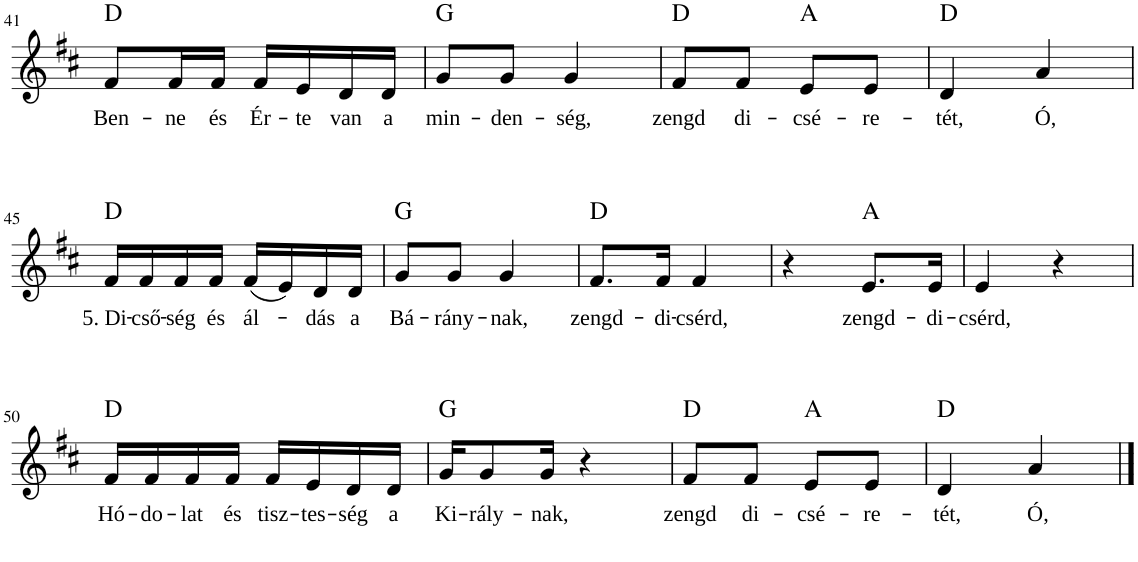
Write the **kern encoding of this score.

**kern	**text	**harte
*part1	*part1	*part1
*staff1	*staff1	*
*I"Choir	*	*
*I'Ch	*	*
!!LO:PB:g=z
*clefG2	*	*
*k[f#c#]	*	*
*M2/4	*	*
=41	=41	=41
!	!LO:LY:b	!LO:H:kt=N.C.
8f#/L	Ben-	N
!	!LO:LY:b	!
16f#/L	-ne	.
!	!LO:LY:b	!
16f#/JJ	és	.
!	!LO:LY:b	!
16f#/LL	Ér-	.
!	!LO:LY:b	!
16e/	-te	.
!	!LO:LY:b	!
16d/	van	.
!	!LO:LY:b	!
16d/JJ	a	.
=42	=42	=42
!	!LO:LY:b	!LO:H:kt=N.C.
8g/L	min-	N
!	!LO:LY:b	!
8g/J	-den-	.
!	!LO:LY:b	!
4g/	-ség,	.
=43	=43	=43
!	!LO:LY:b	!LO:H:kt=N.C.
8f#/L	zengd	N
!	!LO:LY:b	!
8f#/J	di-	.
!	!LO:LY:b	!LO:H:kt=N.C.
8e/L	-csé-	N
!	!LO:LY:b	!
8e/J	-re-	.
=44	=44	=44
!	!LO:LY:b	!LO:H:kt=N.C.
4d/	-tét,	N
!	!LO:LY:b	!
4a/	Ó,	.
!!LO:LB:g=z
=45	=45	=45
!	!LO:LY:b	!LO:H:kt=N.C.
16f#/LL	5. Di-	N
!	!LO:LY:b	!
16f#/	-cső-	.
!	!LO:LY:b	!
16f#/	-ség	.
!	!LO:LY:b	!
16f#/JJ	és	.
!	!LO:LY:b	!
(16f#/LL	ál-	.
16e/)	.	.
!	!LO:LY:b	!
16d/	-dás	.
!	!LO:LY:b	!
16d/JJ	a	.
=46	=46	=46
!	!LO:LY:b	!LO:H:kt=N.C.
8g/L	Bá-	N
!	!LO:LY:b	!
8g/J	-rány-	.
!	!LO:LY:b	!
4g/	-nak,	.
=47	=47	=47
!	!LO:LY:b	!LO:H:kt=N.C.
8.f#/L	zengd-	N
!	!LO:LY:b	!
16f#/Jk	-di-	.
!	!LO:LY:b	!
4f#/	csérd,	.
=48	=48	=48
4r	.	.
!	!LO:LY:b	!LO:H:kt=N.C.
8.e/L	zengd-	N
!	!LO:LY:b	!
16e/Jk	-di-	.
=49	=49	=49
!	!LO:LY:b	!
4e/	-csérd,	.
4r	.	.
!!LO:LB:g=z
=50	=50	=50
!	!LO:LY:b	!LO:H:kt=N.C.
16f#/LL	Hó-	N
!	!LO:LY:b	!
16f#/	-do-	.
!	!LO:LY:b	!
16f#/	-lat	.
!	!LO:LY:b	!
16f#/JJ	és	.
!	!LO:LY:b	!
16f#/LL	tisz-	.
!	!LO:LY:b	!
16e/	-tes-	.
!	!LO:LY:b	!
16d/	-ség	.
!	!LO:LY:b	!
16d/JJ	a	.
=51	=51	=51
!	!LO:LY:b	!LO:H:kt=N.C.
16g/KL	Ki-	N
!	!LO:LY:b	!
8g/	-rály-	.
!	!LO:LY:b	!
16g/Jk	-nak,	.
4r	.	.
=52	=52	=52
!	!LO:LY:b	!LO:H:kt=N.C.
8f#/L	zengd	N
!	!LO:LY:b	!
8f#/J	di-	.
!	!LO:LY:b	!LO:H:kt=N.C.
8e/L	-csé-	N
!	!LO:LY:b	!
8e/J	-re-	.
=53	=53	=53
!	!LO:LY:b	!LO:H:kt=N.C.
4d/	-tét,	N
!	!LO:LY:b	!
4a/	Ó,	.
==	==	==
*-	*-	*-
